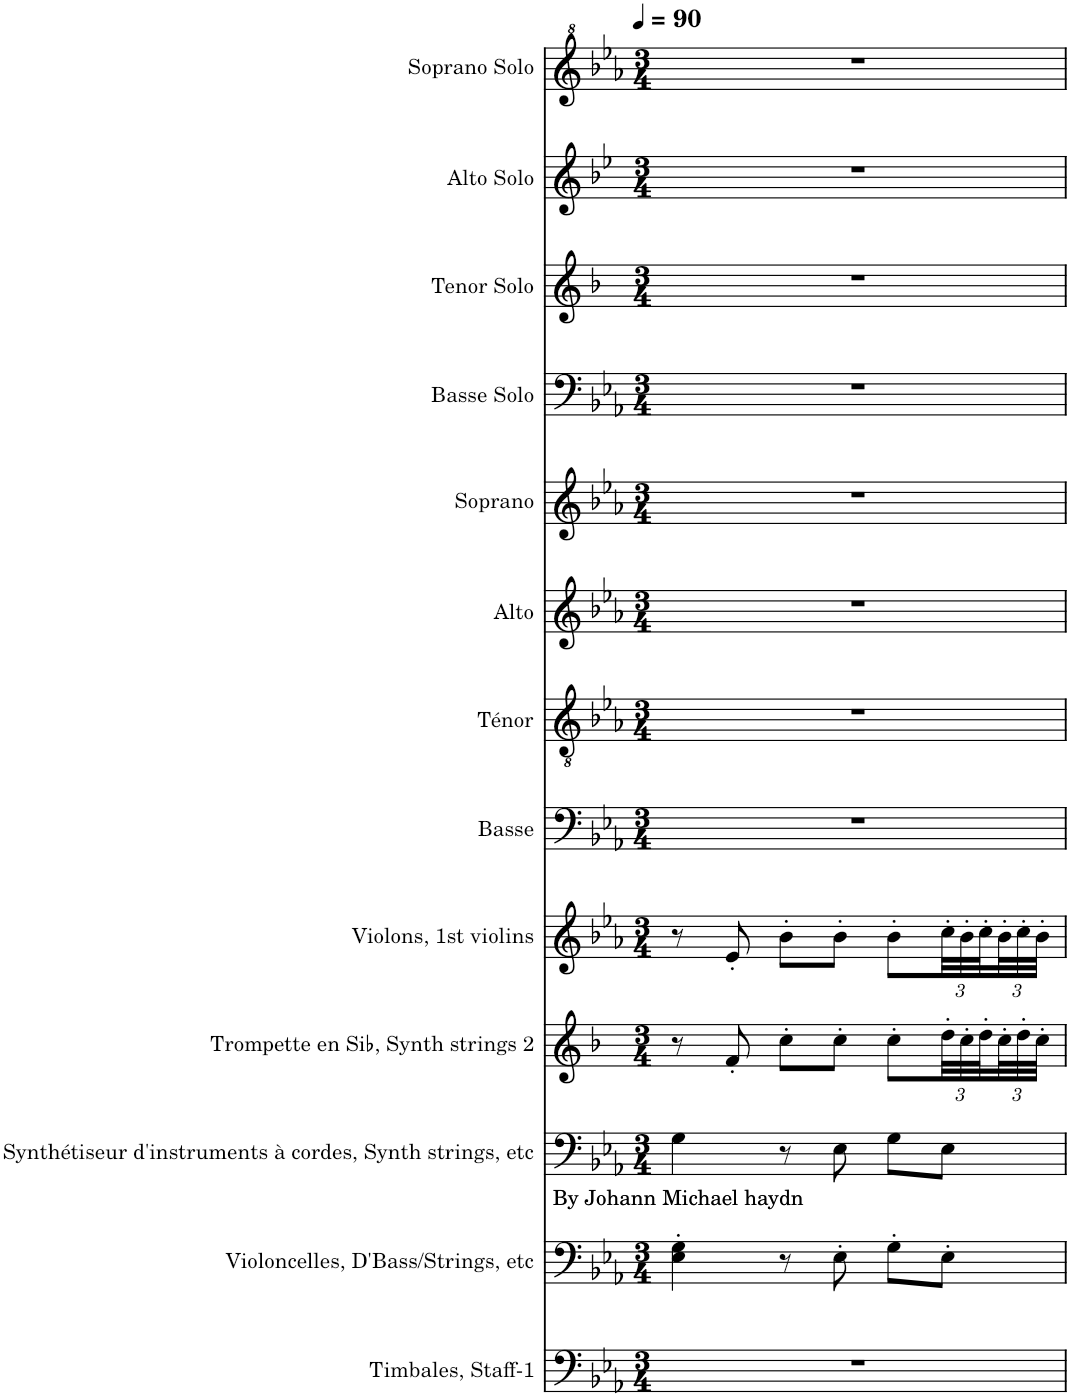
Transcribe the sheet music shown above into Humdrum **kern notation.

**kern	**kern	**kern	**text	**kern	**kern	**kern	**kern	**kern	**kern	**kern	**kern	**kern	**kern
*part13	*part12	*part11	*part11	*part10	*part9	*part8	*part7	*part6	*part5	*part4	*part3	*part2	*part1
*staff13	*staff12	*staff11	*staff11	*staff10	*staff9	*staff8	*staff7	*staff6	*staff5	*staff4	*staff3	*staff2	*staff1
*I"Timbales, Staff-1	*I"Violoncelles, D'Bass/Strings, etc	*I"Synthétiseur d'instruments à cordes, Synth strings, etc	*	*I"Trompette en Sib, Synth strings 2	*I"Violons, 1st violins	*I"Basse	*I"Ténor	*I"Alto	*I"Soprano	*I"Basse Solo	*I"Tenor Solo	*I"Alto Solo	*I"Soprano Solo
*I'Timb.	*I'Vlcs	*I'Synth.	*	*I'Tromp. Sib	*I'Vlns.	*I'B.	*I'T.	*I'A.	*I'S.	*I'B. S.	*I'T. S.	*I'Alt S.	*I'Sop S.
*clefF4	*clefF4	*clefF4	*	*clefG2	*clefG2	*clefF4	*clefGv2	*clefG2	*clefG2	*clefF4	*clefG2	*clefG2	*clefG^2
*	*	*	*	*Trd1c2	*	*	*	*	*	*	*Trd8c14	*Trd4c7	*
*k[b-e-a-]	*k[b-e-a-]	*k[b-e-a-]	*	*k[b-]	*k[b-e-a-]	*k[b-e-a-]	*k[b-e-a-]	*k[b-e-a-]	*k[b-e-a-]	*k[b-e-a-]	*k[b-]	*k[b-e-]	*k[b-e-a-]
*M3/4	*M3/4	*M3/4	*	*M3/4	*M3/4	*M3/4	*M3/4	*M3/4	*M3/4	*M3/4	*M3/4	*M3/4	*M3/4
*MM90	*MM90	*MM90	*	*MM90	*MM90	*MM90	*MM90	*MM90	*MM90	*MM90	*MM90	*MM90	*MM90
=1	=1	=1	=1	=1	=1	=1	=1	=1	=1	=1	=1	=1	=1
!	!	!	!LO:LY:b	!	!	!	!	!	!	!	!	!	!
2.r	4E-\' 4G\'	4G\	By Johann Michael haydn	8r	8r	2.r	2.r	2.r	2.r	2.r	2.r	2.r	2.r
.	.	.	.	8f'/	8e-'/	.	.	.	.	.	.	.	.
.	8r	8r	.	8cc'\L	8b-'\L	.	.	.	.	.	.	.	.
.	8E-'\	8E-\	.	8cc'\J	8b-'\J	.	.	.	.	.	.	.	.
.	8G'\L	8G\L	.	8cc'\L	8b-'\L	.	.	.	.	.	.	.	.
*	*	*	*	*Xbrackettup	*Xbrackettup	*	*	*	*	*	*	*	*
.	8E-'\J	8E-\J	.	48dd'\LL	48cc'\LL	.	.	.	.	.	.	.	.
.	.	.	.	48cc'\	48b-'\	.	.	.	.	.	.	.	.
.	.	.	.	48dd'\	48cc'\	.	.	.	.	.	.	.	.
.	.	.	.	48cc'\	48b-'\	.	.	.	.	.	.	.	.
.	.	.	.	48dd'\	48cc'\	.	.	.	.	.	.	.	.
.	.	.	.	48cc'\JJJ	48b-'\JJJ	.	.	.	.	.	.	.	.
=	=	=	=	=	=	=	=	=	=	=	=	=	=
*-	*-	*-	*-	*-	*-	*-	*-	*-	*-	*-	*-	*-	*-
